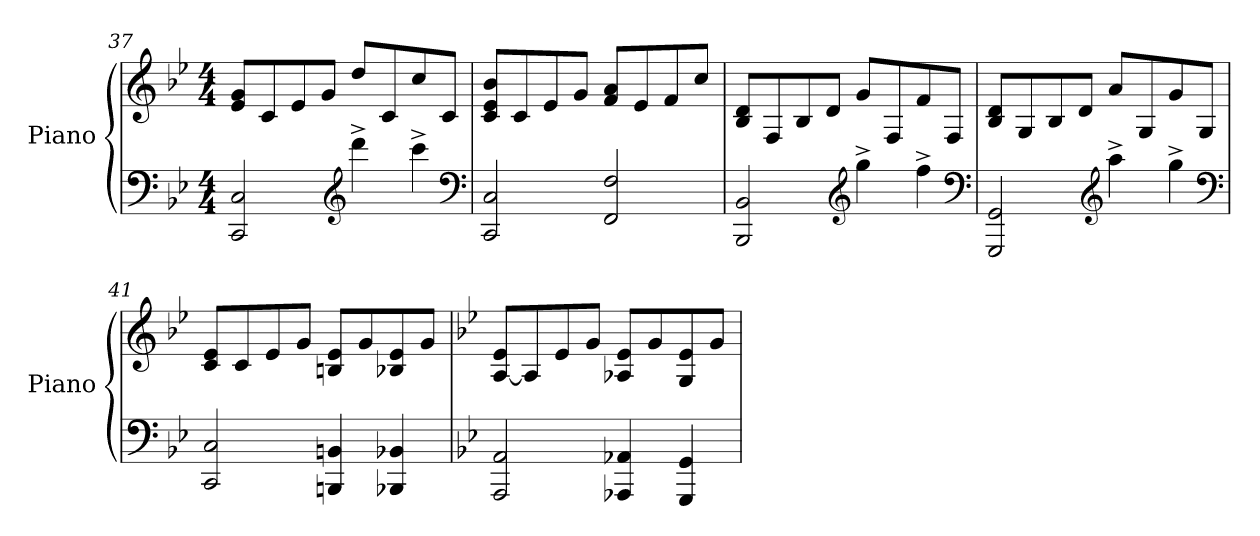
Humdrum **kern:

**kern	**kern
*part1	*part1
*staff2	*staff1
*I"Piano	*
*I'Piano	*
*clefF4	*clefG2
*k[b-e-]	*k[b-e-]
*M4/4	*M4/4
=37	=37
2CC/ 2C/	8e-/ 8g/L
.	8c/
.	8e-/
.	8g/J
*clefG2	*
4ddd^>\	8dd/L
.	8c/
4ccc^>\	8cc/
.	8c/J
*clefF4	*
!!LO:LB:g=z
=38	=38
2CC/ 2C/	8c/ 8e-/ 8b-/L
.	8c/
.	8e-/
.	8g/J
2FF/ 2F/	8f/ 8a/L
.	8e-/
.	8f/
.	8cc/J
=39	=39
2BBB-/ 2BB-/	8B-/ 8d/L
.	8F/
.	8B-/
.	8d/J
*clefG2	*
4gg^>\	8g/L
.	8F/
4ff^>\	8f/
.	8F/J
*clefF4	*
=40	=40
2GGG/ 2GG/	8B-/ 8d/L
.	8G/
.	8B-/
.	8d/J
*clefG2	*
4aa^>\	8a/L
.	8G/
4gg^>\	8g/
.	8G/J
*clefF4	*
=41	=41
2CC/ 2C/	8c/ 8e-/L
.	8c/
.	8e-/
.	8g/J
4BBBn/ 4BBn/	8Bn/ 8e-/L
.	8g/
4BBB-X/ 4BB-X/	8B-X/ 8e-/
.	8g/J
!!LO:PB:g=z
=42	=42
*k[b-e-]	*k[b-e-]
2AAA/ 2AA/	[<8A/ 8e-/L
.	8A/]
.	8e-/
.	8g/J
4AAA-X/ 4AA-X/	8A-X/ 8e-/L
.	8g/
4GGG/ 4GG/	8G/ 8e-/
.	8g/J
=	=
*-	*-
